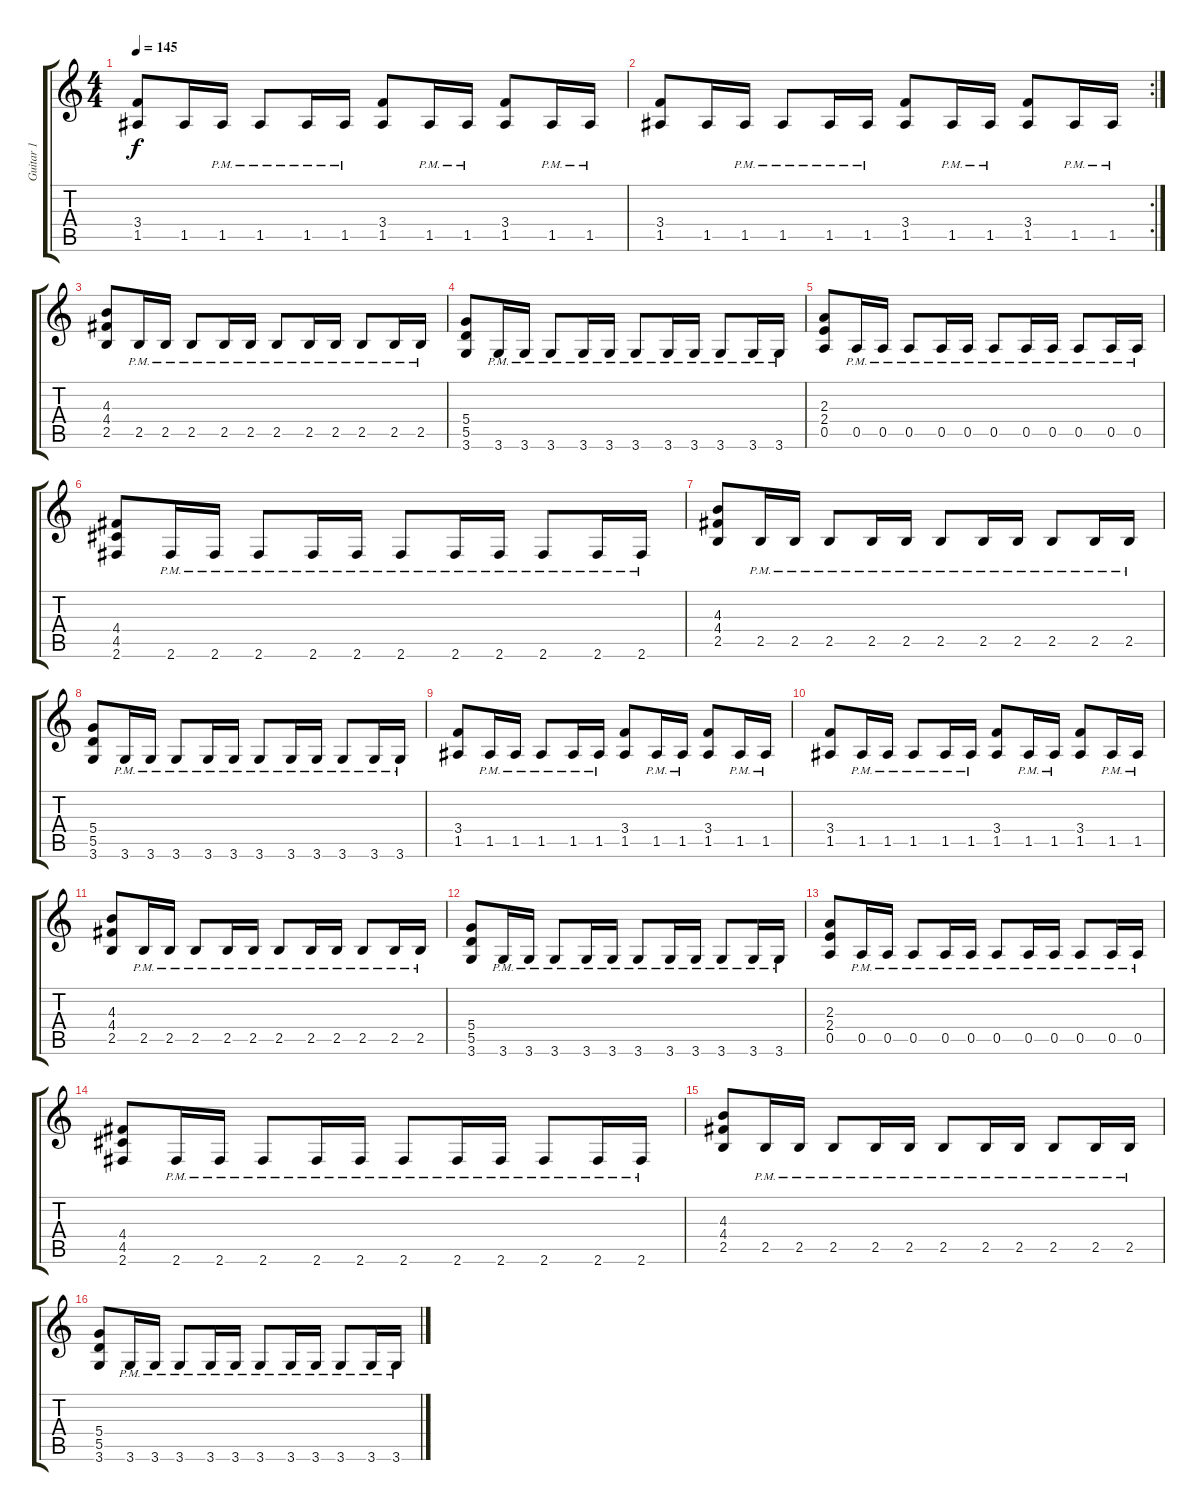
\track ("Guitar 1" "Guitar 1") {instrument distortionguitar}
\staff {score tabs}
\tuning (E4 B3 G3 D3 A2 E2) {hide}
\ts (4 4)
\tempo 145
\clef g2
\ks c
(3.4 1.5).8{dy f} 1.5.16 1.5{pm}.16 1.5{pm}.8 1.5{pm}.16 1.5{pm}.16 (3.4 1.5).8 1.5{pm}.16 1.5{pm}.16 (3.4 1.5).8 1.5{pm}.16 1.5{pm}.16 |
\rc 2
(3.4 1.5).8 1.5.16 1.5{pm}.16 1.5{pm}.8 1.5{pm}.16 1.5{pm}.16 (3.4 1.5).8 1.5{pm}.16 1.5{pm}.16 (3.4 1.5).8 1.5{pm}.16 1.5{pm}.16 |
(4.3 4.4 2.5).8 2.5{pm}.16 2.5{pm}.16 2.5{pm}.8 2.5{pm}.16 2.5{pm}.16 2.5{pm}.8 2.5{pm}.16 2.5{pm}.16 2.5{pm}.8 2.5{pm}.16 2.5{pm}.16 |
(5.4 5.5 3.6).8 3.6{pm}.16 3.6{pm}.16 3.6{pm}.8 3.6{pm}.16 3.6{pm}.16 3.6{pm}.8 3.6{pm}.16 3.6{pm}.16 3.6{pm}.8 3.6{pm}.16 3.6{pm}.16 |
(2.3 2.4 0.5).8 0.5{pm}.16 0.5{pm}.16 0.5{pm}.8 0.5{pm}.16 0.5{pm}.16 0.5{pm}.8 0.5{pm}.16 0.5{pm}.16 0.5{pm}.8 0.5{pm}.16 0.5{pm}.16 |
(4.4 4.5 2.6).8 2.6{pm}.16 2.6{pm}.16 2.6{pm}.8 2.6{pm}.16 2.6{pm}.16 2.6{pm}.8 2.6{pm}.16 2.6{pm}.16 2.6{pm}.8 2.6{pm}.16 2.6{pm}.16 |
(4.3 4.4 2.5).8 2.5{pm}.16 2.5{pm}.16 2.5{pm}.8 2.5{pm}.16 2.5{pm}.16 2.5{pm}.8 2.5{pm}.16 2.5{pm}.16 2.5{pm}.8 2.5{pm}.16 2.5{pm}.16 |
(5.4 5.5 3.6).8 3.6{pm}.16 3.6{pm}.16 3.6{pm}.8 3.6{pm}.16 3.6{pm}.16 3.6{pm}.8 3.6{pm}.16 3.6{pm}.16 3.6{pm}.8 3.6{pm}.16 3.6{pm}.16 |
(3.4 1.5).8 1.5{pm}.16 1.5{pm}.16 1.5{pm}.8 1.5{pm}.16 1.5{pm}.16 (3.4 1.5).8 1.5{pm}.16 1.5{pm}.16 (3.4 1.5).8 1.5{pm}.16 1.5{pm}.16 |
(3.4 1.5).8 1.5{pm}.16 1.5{pm}.16 1.5{pm}.8 1.5{pm}.16 1.5{pm}.16 (3.4 1.5).8 1.5{pm}.16 1.5{pm}.16 (3.4 1.5).8 1.5{pm}.16 1.5{pm}.16 |
(4.3 4.4 2.5).8 2.5{pm}.16 2.5{pm}.16 2.5{pm}.8 2.5{pm}.16 2.5{pm}.16 2.5{pm}.8 2.5{pm}.16 2.5{pm}.16 2.5{pm}.8 2.5{pm}.16 2.5{pm}.16 |
(5.4 5.5 3.6).8 3.6{pm}.16 3.6{pm}.16 3.6{pm}.8 3.6{pm}.16 3.6{pm}.16 3.6{pm}.8 3.6{pm}.16 3.6{pm}.16 3.6{pm}.8 3.6{pm}.16 3.6{pm}.16 |
(2.3 2.4 0.5).8 0.5{pm}.16 0.5{pm}.16 0.5{pm}.8 0.5{pm}.16 0.5{pm}.16 0.5{pm}.8 0.5{pm}.16 0.5{pm}.16 0.5{pm}.8 0.5{pm}.16 0.5{pm}.16 |
(4.4 4.5 2.6).8 2.6{pm}.16 2.6{pm}.16 2.6{pm}.8 2.6{pm}.16 2.6{pm}.16 2.6{pm}.8 2.6{pm}.16 2.6{pm}.16 2.6{pm}.8 2.6{pm}.16 2.6{pm}.16 |
(4.3 4.4 2.5).8 2.5{pm}.16 2.5{pm}.16 2.5{pm}.8 2.5{pm}.16 2.5{pm}.16 2.5{pm}.8 2.5{pm}.16 2.5{pm}.16 2.5{pm}.8 2.5{pm}.16 2.5{pm}.16 |
(5.4 5.5 3.6).8 3.6{pm}.16 3.6{pm}.16 3.6{pm}.8 3.6{pm}.16 3.6{pm}.16 3.6{pm}.8 3.6{pm}.16 3.6{pm}.16 3.6{pm}.8 3.6{pm}.16 3.6{pm}.16
